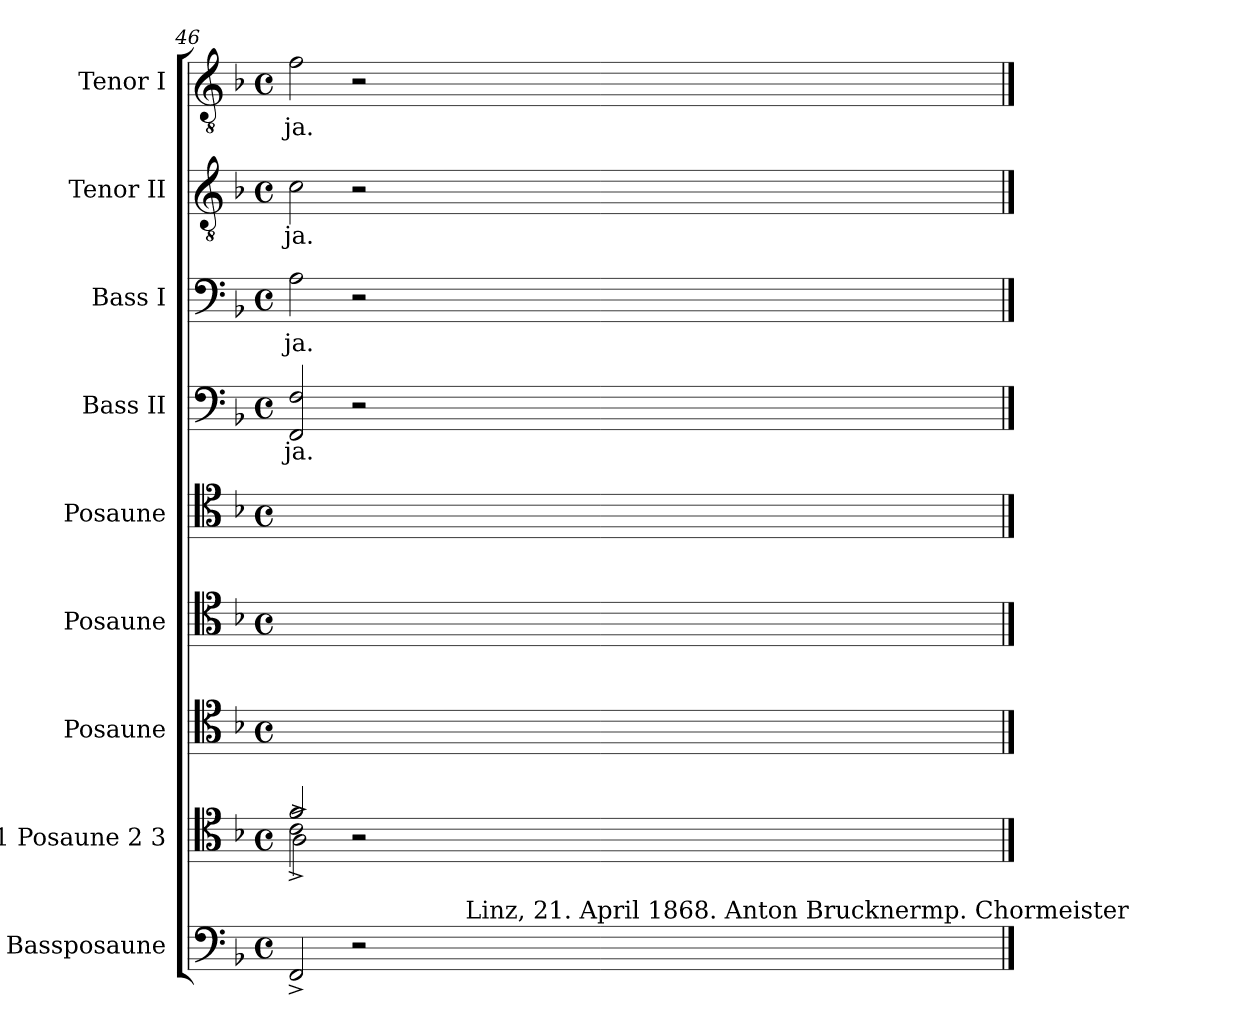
**kern	**kern	**kern	**kern	**kern	**kern	**text	**kern	**text	**kern	**text	**kern	**text
*part9	*part8	*part7	*part6	*part5	*part4	*part4	*part3	*part3	*part2	*part2	*part1	*part1
*staff9	*staff8	*staff7	*staff6	*staff5	*staff4	*staff4	*staff3	*staff3	*staff2	*staff2	*staff1	*staff1
*I"Bassposaune	*I"1 Posaune 2 3	*I"Posaune	*I"Posaune	*I"Posaune	*I"Bass II	*	*I"Bass I	*	*I"Tenor II	*	*I"Tenor I	*
*I'B. Pos.	*I'Pos.	*I'Pos.	*I'Pos.	*I'Pos.	*I'B.	*	*I'B.	*	*I'T.	*	*I'T.	*
*clefF4	*clefC4	*clefC4	*clefC4	*clefC4	*clefF4	*	*clefF4	*	*clefGv2	*	*clefGv2	*
*	*	*	*	*	*	*	*	*	*ITrd7c12	*	*ITrd7c12	*
*k[b-]	*k[b-]	*k[b-]	*k[b-]	*k[b-]	*k[b-]	*	*k[b-]	*	*k[b-]	*	*k[b-]	*
*F:	*F:	*F:	*F:	*F:	*F:	*	*F:	*	*F:	*	*F:	*
*M4/4	*M4/4	*M4/4	*M4/4	*M4/4	*M4/4	*	*M4/4	*	*M4/4	*	*M4/4	*
*met(c)	*met(c)	*met(c)	*met(c)	*met(c)	*met(c)	*	*met(c)	*	*met(c)	*	*met(c)	*
=46	=46	=46	=46	=46	=46	=46	=46	=46	=46	=46	=46	=46
*	*^	*	*	*	*	*	*	*	*	*	*	*
*	*	*^	*	*	*	*	*	*	*	*	*	*	*
!	!	!	!	!	!	!	!	!LO:LY:b:color=#000000	!	!	!	!	!	!
!	!	!	!	!	!	!	!	!	!	!LO:LY:b:color=#000000	!	!	!	!
!	!	!	!	!	!	!	!	!	!	!	!	!LO:LY:b:color=#000000	!	!
!	!	!	!	!	!	!	!	!	!	!	!	!	!	!LO:LY:b:color=#000000
*^	*	*	*	*	*	*	*	*	*	*	*	*	*	*
2FF^i/	2ryy	2fi/	2c^i\	2A^i\	2A^i\yy	2c^i\yy	2f^i\yy	2FFi/ 2Fi	-ja.	2Ai\	-ja.	2Ci\	-ja.	2Fi\	-ja.
2r	4ryy	2r	2ryy	2ryy	2ryy	2ryy	2ryy	2r	.	2r	.	2r	.	2r	.
.	8ryy	.	.	.	.	.	.	.	.	.	.	.	.	.	.
.	16ryy	.	.	.	.	.	.	.	.	.	.	.	.	.	.
.	32ryy	.	.	.	.	.	.	.	.	.	.	.	.	.	.
.	64ryy	.	.	.	.	.	.	.	.	.	.	.	.	.	.
.	128...ryy	.	.	.	.	.	.	.	.	.	.	.	.	.	.
!	!LO:TX:a:t=Linz, 21. April 1868. Anton Brucknermp. Chormeister	!	!	!	!	!	!	!	!	!	!	!	!	!	!
.	1024ryy	.	.	.	.	.	.	.	.	.	.	.	.	.	.
*v	*v	*	*	*	*	*	*	*	*	*	*	*	*	*	*
*	*v	*v	*v	*	*	*	*	*	*	*	*	*	*	*
==	==	==	==	==	==	==	==	==	==	==	==	==
*-	*-	*-	*-	*-	*-	*-	*-	*-	*-	*-	*-	*-
